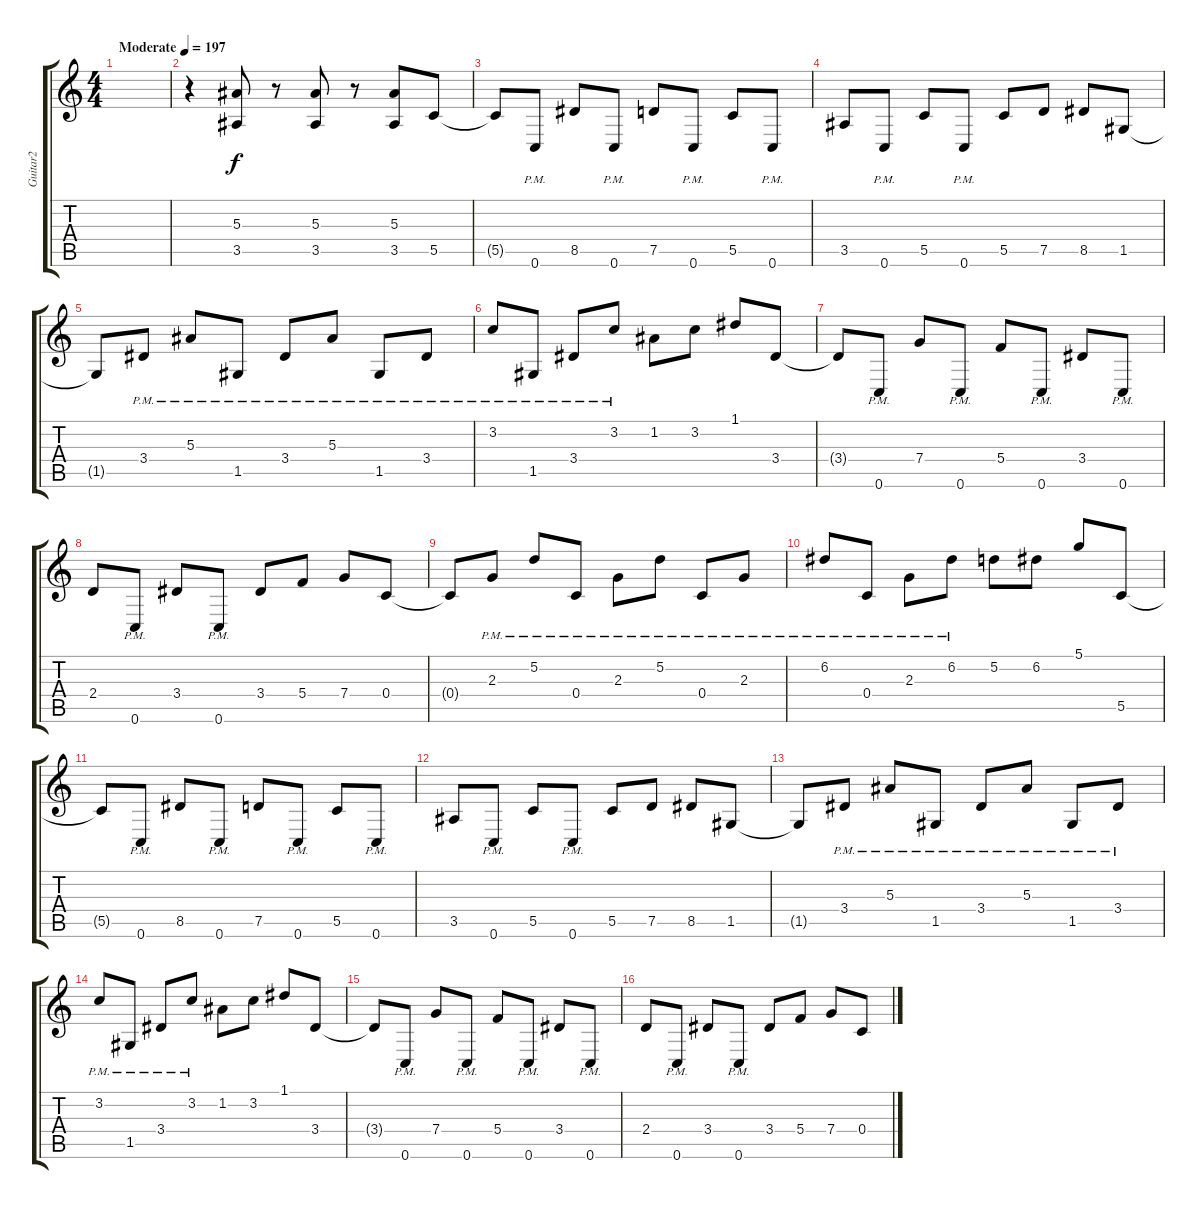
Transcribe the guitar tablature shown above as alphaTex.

\track ("Guitar2" "Guitar2") {instrument distortionguitar}
\staff {score tabs}
\tuning (D4 A3 F3 C3 G2 C2) {hide}
\ts (4 4)
\tempo (197 "Moderate")
\clef g2
\ks c
|
r.4 (5.3 3.5).8 r.8 (5.3 3.5).8 r.8 (5.3 3.5).8 5.5.8 |
5.5{t}.8 0.6{pm}.8 8.5.8 0.6{pm}.8 7.5.8 0.6{pm}.8 5.5.8 0.6{pm}.8 |
3.5.8 0.6{pm}.8 5.5.8 0.6{pm}.8 5.5.8 7.5.8 8.5.8 1.5.8 |
1.5{t}.8 3.4{pm}.8 5.3{pm}.8 1.5{pm}.8 3.4{pm}.8 5.3{pm}.8 1.5{pm}.8 3.4{pm}.8 |
3.2{pm}.8 1.5{pm}.8 3.4{pm}.8 3.2{pm}.8 1.2.8 3.2.8 1.1.8 3.4.8 |
3.4{t}.8 0.6{pm}.8 7.4.8 0.6{pm}.8 5.4.8 0.6{pm}.8 3.4.8 0.6{pm}.8 |
2.4.8 0.6{pm}.8 3.4.8 0.6{pm}.8 3.4.8 5.4.8 7.4.8 0.4.8 |
0.4{t}.8 2.3{pm}.8 5.2{pm}.8 0.4{pm}.8 2.3{pm}.8 5.2{pm}.8 0.4{pm}.8 2.3{pm}.8 |
6.2{pm}.8 0.4{pm}.8 2.3{pm}.8 6.2{pm}.8 5.2.8 6.2.8 5.1.8 5.5.8 |
5.5{t}.8 0.6{pm}.8 8.5.8 0.6{pm}.8 7.5.8 0.6{pm}.8 5.5.8 0.6{pm}.8 |
3.5.8 0.6{pm}.8 5.5.8 0.6{pm}.8 5.5.8 7.5.8 8.5.8 1.5.8 |
1.5{t}.8 3.4{pm}.8 5.3{pm}.8 1.5{pm}.8 3.4{pm}.8 5.3{pm}.8 1.5{pm}.8 3.4{pm}.8 |
3.2{pm}.8 1.5{pm}.8 3.4{pm}.8 3.2{pm}.8 1.2.8 3.2.8 1.1.8 3.4.8 |
3.4{t}.8 0.6{pm}.8 7.4.8 0.6{pm}.8 5.4.8 0.6{pm}.8 3.4.8 0.6{pm}.8 |
2.4.8 0.6{pm}.8 3.4.8 0.6{pm}.8 3.4.8 5.4.8 7.4.8 0.4.8
